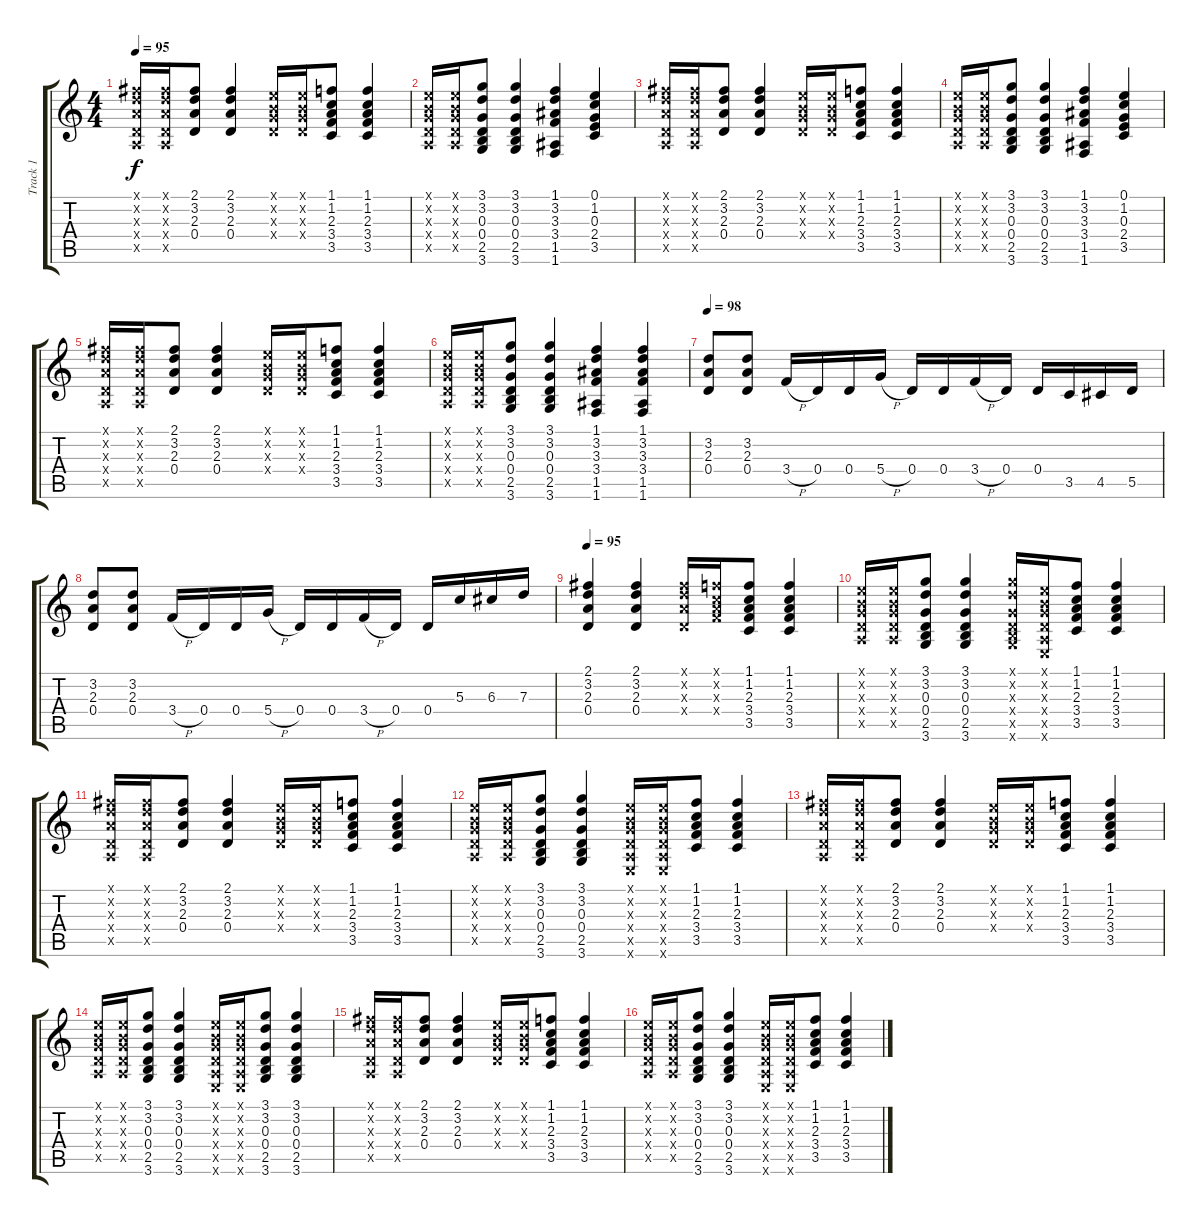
\track ("Track 1" "Track 1") {instrument acousticguitarsteel}
\staff {score tabs}
\tuning (E4 B3 G3 D3 A2 E2) {hide}
\ts (4 4)
\tempo 95
\clef g2
\ks c
(2.1{x} 3.2{x} 2.3{x} 0.4{x} 0.5{x}).16{dy f} (2.1{x} 3.2{x} 2.3{x} 0.4{x} 0.5{x}).16 (2.1 3.2 2.3 0.4).8 (2.1 3.2 2.3 0.4).4 (0.1{x} 0.2{x} 0.3{x} 0.4{x}).16 (0.1{x} 0.2{x} 0.3{x} 0.4{x}).16 (1.1 1.2 2.3 3.4 3.5).8 (1.1 1.2 2.3 3.4 3.5).4 |
(0.1{x} 0.2{x} 0.3{x} 0.4{x} 0.5{x}).16 (0.1{x} 0.2{x} 0.3{x} 0.4{x} 0.5{x}).16 (3.1 3.2 0.3 0.4 2.5 3.6).8 (3.1 3.2 0.3 0.4 2.5 3.6).4 (1.1 3.2 3.3 3.4 1.5 1.6).4 (0.1 1.2 0.3 2.4 3.5).4 |
(2.1{x} 3.2{x} 2.3{x} 0.4{x} 0.5{x}).16 (2.1{x} 3.2{x} 2.3{x} 0.4{x} 0.5{x}).16 (2.1 3.2 2.3 0.4).8 (2.1 3.2 2.3 0.4).4 (0.1{x} 0.2{x} 0.3{x} 0.4{x}).16 (0.1{x} 0.2{x} 0.3{x} 0.4{x}).16 (1.1 1.2 2.3 3.4 3.5).8 (1.1 1.2 2.3 3.4 3.5).4 |
(0.1{x} 0.2{x} 0.3{x} 0.4{x} 0.5{x}).16 (0.1{x} 0.2{x} 0.3{x} 0.4{x} 0.5{x}).16 (3.1 3.2 0.3 0.4 2.5 3.6).8 (3.1 3.2 0.3 0.4 2.5 3.6).4 (1.1 3.2 3.3 3.4 1.5 1.6).4 (0.1 1.2 0.3 2.4 3.5).4 |
(2.1{x} 3.2{x} 2.3{x} 0.4{x} 0.5{x}).16 (2.1{x} 3.2{x} 2.3{x} 0.4{x} 0.5{x}).16 (2.1 3.2 2.3 0.4).8 (2.1 3.2 2.3 0.4).4 (0.1{x} 0.2{x} 0.3{x} 0.4{x}).16 (0.1{x} 0.2{x} 0.3{x} 0.4{x}).16 (1.1 1.2 2.3 3.4 3.5).8 (1.1 1.2 2.3 3.4 3.5).4 |
(0.1{x} 0.2{x} 0.3{x} 0.4{x} 0.5{x}).16 (0.1{x} 0.2{x} 0.3{x} 0.4{x} 0.5{x}).16 (3.1 3.2 0.3 0.4 2.5 3.6).8 (3.1 3.2 0.3 0.4 2.5 3.6).4 (1.1 3.2 3.3 3.4 1.5 1.6).4 (1.1 3.2 3.3 3.4 1.5 1.6).4 |
\tempo 98
(3.2 2.3 0.4).8 (3.2 2.3 0.4).8 3.4{h}.16 0.4.16 0.4.16 5.4{h}.16 0.4.16 0.4.16 3.4{h}.16 0.4.16 0.4.16 3.5.16 4.5.16 5.5.16 |
(3.2 2.3 0.4).8 (3.2 2.3 0.4).8 3.4{h}.16 0.4.16 0.4.16 5.4{h}.16 0.4.16 0.4.16 3.4{h}.16 0.4.16 0.4.16 5.3.16 6.3.16 7.3.16 |
\tempo 95
(2.1 3.2 2.3 0.4).4 (2.1 3.2 2.3 0.4).4 (2.1{x} 3.2{x} 2.3{x} 0.4{x}).16 (1.1{x} 1.2{x} 2.3{x} 3.4{x}).16 (1.1 1.2 2.3 3.4 3.5).8 (1.1 1.2 2.3 3.4 3.5).4 |
(0.1{x} 0.2{x} 0.3{x} 0.4{x} 0.5{x}).16 (0.1{x} 0.2{x} 0.3{x} 0.4{x} 0.5{x}).16 (3.1 3.2 0.3 0.4 2.5 3.6).8 (3.1 3.2 0.3 0.4 2.5 3.6).4 (3.1{x} 3.2{x} 0.3{x} 0.4{x} 2.5{x} 3.6{x}).16 (0.1{x} 0.2{x} 0.3{x} 0.4{x} 0.5{x} 0.6{x}).16 (1.1 1.2 2.3 3.4 3.5).8 (1.1 1.2 2.3 3.4 3.5).4 |
(2.1{x} 3.2{x} 2.3{x} 0.4{x} 0.5{x}).16 (2.1{x} 3.2{x} 2.3{x} 0.4{x} 0.5{x}).16 (2.1 3.2 2.3 0.4).8 (2.1 3.2 2.3 0.4).4 (0.1{x} 0.2{x} 0.3{x} 0.4{x}).16 (0.1{x} 0.2{x} 0.3{x} 0.4{x}).16 (1.1 1.2 2.3 3.4 3.5).8 (1.1 1.2 2.3 3.4 3.5).4 |
(0.1{x} 0.2{x} 0.3{x} 0.4{x} 0.5{x}).16 (0.1{x} 0.2{x} 0.3{x} 0.4{x} 0.5{x}).16 (3.1 3.2 0.3 0.4 2.5 3.6).8 (3.1 3.2 0.3 0.4 2.5 3.6).4 (0.1{x} 0.2{x} 0.3{x} 0.4{x} 0.5{x} 0.6{x}).16 (0.1{x} 0.2{x} 0.3{x} 0.4{x} 0.5{x} 0.6{x}).16 (1.1 1.2 2.3 3.4 3.5).8 (1.1 1.2 2.3 3.4 3.5).4 |
(2.1{x} 3.2{x} 2.3{x} 0.4{x} 0.5{x}).16 (2.1{x} 3.2{x} 2.3{x} 0.4{x} 0.5{x}).16 (2.1 3.2 2.3 0.4).8 (2.1 3.2 2.3 0.4).4 (0.1{x} 0.2{x} 0.3{x} 0.4{x}).16 (0.1{x} 0.2{x} 0.3{x} 0.4{x}).16 (1.1 1.2 2.3 3.4 3.5).8 (1.1 1.2 2.3 3.4 3.5).4 |
(0.1{x} 0.2{x} 0.3{x} 0.4{x} 0.5{x}).16 (0.1{x} 0.2{x} 0.3{x} 0.4{x} 0.5{x}).16 (3.1 3.2 0.3 0.4 2.5 3.6).8 (3.1 3.2 0.3 0.4 2.5 3.6).4 (0.1{x} 0.2{x} 0.3{x} 0.4{x} 0.5{x} 0.6{x}).16 (0.1{x} 0.2{x} 0.3{x} 0.4{x} 0.5{x} 0.6{x}).16 (3.1 3.2 0.3 0.4 2.5 3.6).8 (3.1 3.2 0.3 0.4 2.5 3.6).4 |
(2.1{x} 3.2{x} 2.3{x} 0.4{x} 0.5{x}).16 (2.1{x} 3.2{x} 2.3{x} 0.4{x} 0.5{x}).16 (2.1 3.2 2.3 0.4).8 (2.1 3.2 2.3 0.4).4 (0.1{x} 0.2{x} 0.3{x} 0.4{x}).16 (0.1{x} 0.2{x} 0.3{x} 0.4{x}).16 (1.1 1.2 2.3 3.4 3.5).8 (1.1 1.2 2.3 3.4 3.5).4 |
(0.1{x} 0.2{x} 0.3{x} 0.4{x} 0.5{x}).16 (0.1{x} 0.2{x} 0.3{x} 0.4{x} 0.5{x}).16 (3.1 3.2 0.3 0.4 2.5 3.6).8 (3.1 3.2 0.3 0.4 2.5 3.6).4 (0.1{x} 0.2{x} 0.3{x} 0.4{x} 0.5{x} 0.6{x}).16 (0.1{x} 0.2{x} 0.3{x} 0.4{x} 0.5{x} 0.6{x}).16 (1.1 1.2 2.3 3.4 3.5).8 (1.1 1.2 2.3 3.4 3.5).4
